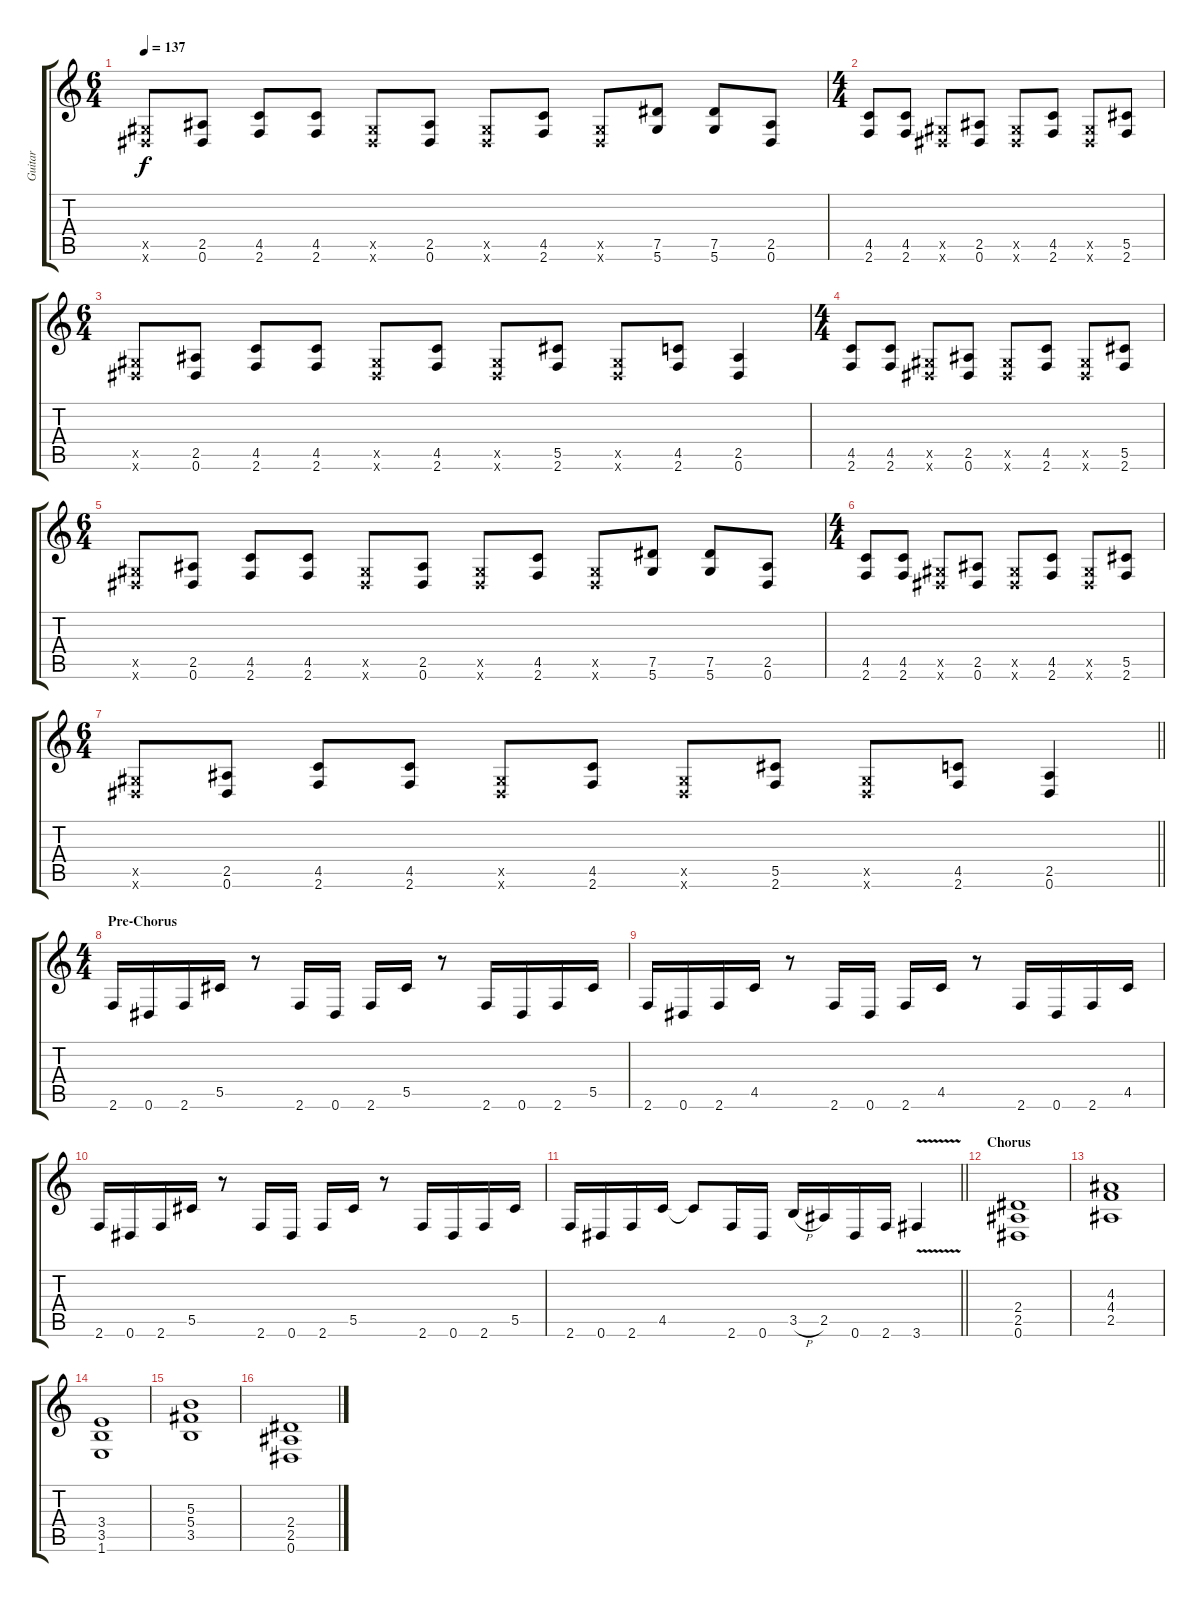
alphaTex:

\track ("Guitar" "Guitar") {instrument distortionguitar}
\staff {score tabs}
\tuning (Eb4 Bb3 Gb3 Db3 Ab2 Eb2) {hide}
\ts (6 4)
\tempo 137
\clef g2
\ks c
(0.5{x} 0.6{x}).8{dy f} (2.5 0.6).8 (4.5 2.6).8 (4.5 2.6).8 (0.5{x} 0.6{x}).8 (2.5 0.6).8 (0.5{x} 0.6{x}).8 (4.5 2.6).8 (0.5{x} 0.6{x}).8 (7.5 5.6).8 (7.5 5.6).8 (2.5 0.6).8 |
\ts (4 4)
(4.5 2.6).8 (4.5 2.6).8 (0.5{x} 0.6{x}).8 (2.5 0.6).8 (0.5{x} 0.6{x}).8 (4.5 2.6).8 (0.5{x} 0.6{x}).8 (5.5 2.6).8 |
\ts (6 4)
(0.5{x} 0.6{x}).8 (2.5 0.6).8 (4.5 2.6).8 (4.5 2.6).8 (0.5{x} 0.6{x}).8 (4.5 2.6).8 (0.5{x} 0.6{x}).8 (5.5 2.6).8 (0.5{x} 0.6{x}).8 (4.5 2.6).8 (2.5 0.6).4 |
\ts (4 4)
(4.5 2.6).8 (4.5 2.6).8 (0.5{x} 0.6{x}).8 (2.5 0.6).8 (0.5{x} 0.6{x}).8 (4.5 2.6).8 (0.5{x} 0.6{x}).8 (5.5 2.6).8 |
\ts (6 4)
(0.5{x} 0.6{x}).8 (2.5 0.6).8 (4.5 2.6).8 (4.5 2.6).8 (0.5{x} 0.6{x}).8 (2.5 0.6).8 (0.5{x} 0.6{x}).8 (4.5 2.6).8 (0.5{x} 0.6{x}).8 (7.5 5.6).8 (7.5 5.6).8 (2.5 0.6).8 |
\ts (4 4)
(4.5 2.6).8 (4.5 2.6).8 (0.5{x} 0.6{x}).8 (2.5 0.6).8 (0.5{x} 0.6{x}).8 (4.5 2.6).8 (0.5{x} 0.6{x}).8 (5.5 2.6).8 |
\ts (6 4)
\barLineRight lightlight
(0.5{x} 0.6{x}).8 (2.5 0.6).8 (4.5 2.6).8 (4.5 2.6).8 (0.5{x} 0.6{x}).8 (4.5 2.6).8 (0.5{x} 0.6{x}).8 (5.5 2.6).8 (0.5{x} 0.6{x}).8 (4.5 2.6).8 (2.5 0.6).4 |
\ts (4 4)
\section ("" "Pre-Chorus")
2.6.16 0.6.16 2.6.16 5.5.16 r.8 2.6.16 0.6.16 2.6.16 5.5.16 r.8 2.6.16 0.6.16 2.6.16 5.5.16 |
2.6.16 0.6.16 2.6.16 4.5.16 r.8 2.6.16 0.6.16 2.6.16 4.5.16 r.8 2.6.16 0.6.16 2.6.16 4.5.16 |
2.6.16 0.6.16 2.6.16 5.5.16 r.8 2.6.16 0.6.16 2.6.16 5.5.16 r.8 2.6.16 0.6.16 2.6.16 5.5.16 |
\barLineRight lightlight
2.6.16 0.6.16 2.6.16 4.5.16 4.5{t}.8 2.6.16 0.6.16 3.5{h}.16 2.5.16 0.6.16 2.6.16 3.6{v}.4 |
\section ("" "Chorus")
(2.4 2.5 0.6).1 |
(4.3 4.4 2.5).1 |
(3.4 3.5 1.6).1 |
(5.3 5.4 3.5).1 |
(2.4 2.5 0.6).1
